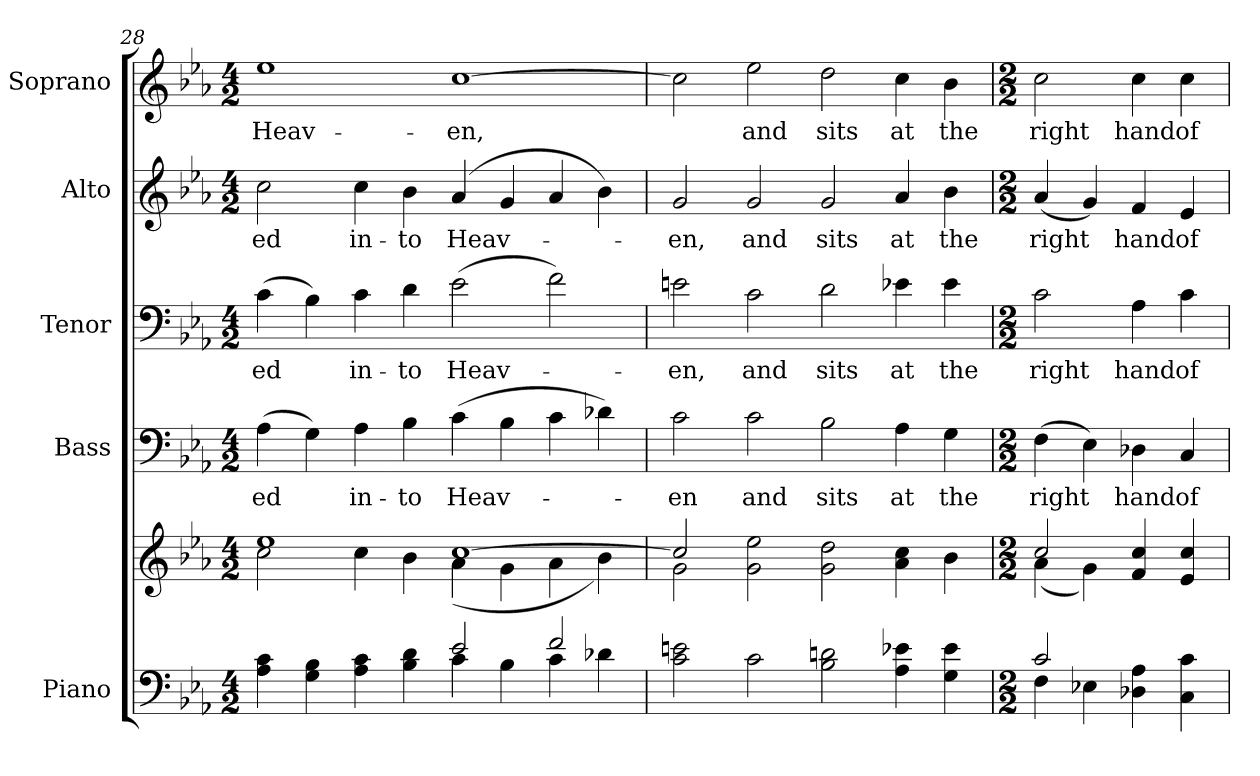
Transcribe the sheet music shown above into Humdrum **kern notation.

**kern	**kern	**kern	**text	**kern	**text	**kern	**text	**kern	**text
*part5	*part5	*part4	*part4	*part3	*part3	*part2	*part2	*part1	*part1
*staff6	*staff5	*staff4	*staff4	*staff3	*staff3	*staff2	*staff2	*staff1	*staff1
*I"Piano	*	*I"Bass	*	*I"Tenor	*	*I"Alto	*	*I"Soprano	*
*I'Pno.	*	*I'B.	*	*I'T.	*	*I'A.	*	*I'S.	*
!!LO:PB:g=z
*clefF4	*clefG2	*clefF4	*	*clefF4	*	*clefG2	*	*clefG2	*
*k[b-e-a-]	*k[b-e-a-]	*k[b-e-a-]	*	*k[b-e-a-]	*	*k[b-e-a-]	*	*k[b-e-a-]	*
*c:	*c:	*c:	*	*c:	*	*c:	*	*c:	*
*M4/2	*M4/2	*M4/2	*	*M4/2	*	*M4/2	*	*M4/2	*
=28	=28	=28	=28	=28	=28	=28	=28	=28	=28
*^	*^	*	*	*	*	*	*	*	*
!	!	!	!	!	!LO:LY:b:color=#000000	!	!	!	!	!	!
!	!	!	!	!	!	!	!LO:LY:b:color=#000000	!	!	!	!
!	!	!	!	!	!	!	!	!	!LO:LY:b:color=#000000	!	!
!	!	!	!	!	!	!	!	!	!	!	!LO:LY:b:color=#000000
4A-i\ 4ci	1ryy	1ee-i	2cci\	(4A-i\	ed	(4ci\	-ed	2cci\	-ed	1ee-i	Heav-
4Gi\ 4B-i	.	.	.	4Gi\)	.	4B-i\)	.	.	.	.	.
!	!	!	!	!	!LO:LY:b:color=#000000	!	!	!	!	!	!
!	!	!	!	!	!	!	!LO:LY:b:color=#000000	!	!	!	!
!	!	!	!	!	!	!	!	!	!LO:LY:b:color=#000000	!	!
4A-i\ 4ci	.	.	4cci\	4A-i\	in-	4ci\	in-	4cci\	in-	.	.
!	!	!	!	!	!LO:LY:b:color=#000000	!	!	!	!	!	!
!	!	!	!	!	!	!	!LO:LY:b:color=#000000	!	!	!	!
!	!	!	!	!	!	!	!	!	!LO:LY:b:color=#000000	!	!
4B-i\ 4di	.	.	4b-i\	4B-i\	-to	4di\	-to	4b-i\	-to	.	.
!	!	!	!	!	!LO:LY:b:color=#000000	!	!	!	!	!	!
!	!	!	!	!	!	!	!LO:LY:b:color=#000000	!	!	!	!
!	!	!	!	!	!	!	!	!	!LO:LY:b:color=#000000	!	!
!	!	!	!	!	!	!	!	!	!	!	!LO:LY:b:color=#000000
2e-i/	4ci\	[>1cci	(4a-i\	(4ci\	Heav-	(2e-i\	Heav-	(4a-i/	Heav-	[>1cci	-en,
.	4B-i\	.	4gi\	4B-i\	.	.	.	4gi/	.	.	.
2fi/	4ci\	.	4a-i\	4ci\	.	2fi\)	.	4a-i/	.	.	.
.	4d-Xi\	.	4b-i\)	4d-Xi\)	.	.	.	4b-i\)	.	.	.
*v	*v	*	*	*	*	*	*	*	*	*	*
=29	=29	=29	=29	=29	=29	=29	=29	=29	=29	=29
*^	*	*	*	*	*	*	*	*	*	*
!	!	!	!	!	!LO:LY:b:color=#000000	!	!	!	!	!	!
*v	*v	*	*	*	*	*	*	*	*	*	*
*^	*	*	*	*	*	*	*	*	*	*
!	!	!	!	!	!	!	!LO:LY:b:color=#000000	!	!	!	!
*v	*v	*	*	*	*	*	*	*	*	*	*
*^	*	*	*	*	*	*	*	*	*	*
!	!	!	!	!	!	!	!	!	!LO:LY:b:color=#000000	!	!
*v	*v	*	*	*	*	*	*	*	*	*	*
2ci\ 2eni	2cci/]	2gi\	2ci\	-en	2eni\	-en,	2gi/	-en,	2cci\]	.
!	!	!	!	!LO:LY:b:color=#000000	!	!	!	!	!	!
!	!	!	!	!	!	!LO:LY:b:color=#000000	!	!	!	!
!	!	!	!	!	!	!	!	!LO:LY:b:color=#000000	!	!
!	!	!	!	!	!	!	!	!	!	!LO:LY:b:color=#000000
2ci\	2gi\ 2ee-i	1.ryy	2ci\	and	2ci\	and	2gi/	and	2ee-i\	and
!	!	!	!	!LO:LY:b:color=#000000	!	!	!	!	!	!
!	!	!	!	!	!	!LO:LY:b:color=#000000	!	!	!	!
!	!	!	!	!	!	!	!	!LO:LY:b:color=#000000	!	!
!	!	!	!	!	!	!	!	!	!	!LO:LY:b:color=#000000
2B-i\ 2dni	2gi\ 2ddi	.	2B-i\	sits	2di\	sits	2gi/	sits	2ddi\	sits
!	!	!	!	!LO:LY:b:color=#000000	!	!	!	!	!	!
!	!	!	!	!	!	!LO:LY:b:color=#000000	!	!	!	!
!	!	!	!	!	!	!	!	!LO:LY:b:color=#000000	!	!
!	!	!	!	!	!	!	!	!	!	!LO:LY:b:color=#000000
4A-i\ 4e-Xi	4a-i\ 4cci	.	4A-i\	at	4e-Xi\	at	4a-i/	at	4cci\	at
!	!	!	!	!LO:LY:b:color=#000000	!	!	!	!	!	!
!	!	!	!	!	!	!LO:LY:b:color=#000000	!	!	!	!
!	!	!	!	!	!	!	!	!LO:LY:b:color=#000000	!	!
!	!	!	!	!	!	!	!	!	!	!LO:LY:b:color=#000000
4Gi\ 4e-i	4b-i\	.	4Gi\	the	4e-i\	the	4b-i\	the	4b-i\	the
=30	=30	=30	=30	=30	=30	=30	=30	=30	=30	=30
*M2/2	*M2/2	*	*M2/2	*	*M2/2	*	*M2/2	*	*M2/2	*
*^	*	*	*	*	*	*	*	*	*	*
!	!	!	!	!	!LO:LY:b:color=#000000	!	!	!	!	!	!
!	!	!	!	!	!	!	!LO:LY:b:color=#000000	!	!	!	!
!	!	!	!	!	!	!	!	!	!LO:LY:b:color=#000000	!	!
!	!	!	!	!	!	!	!	!	!	!	!LO:LY:b:color=#000000
2ci/	4Fi\	2cci/	(4a-i\	(4Fi\	right	2ci\	right	(4a-i/	right	2cci\	right
.	4E-Xi\	.	4gi\)	4E-i\)	.	.	.	4gi/)	.	.	.
!	!	!	!	!	!LO:LY:b:color=#000000	!	!	!	!	!	!
!	!	!	!	!	!	!	!LO:LY:b:color=#000000	!	!	!	!
!	!	!	!	!	!	!	!	!	!LO:LY:b:color=#000000	!	!
!	!	!	!	!	!	!	!	!	!	!	!LO:LY:b:color=#000000
4D-Xi\ 4A-i	2ryy	4fi/ 4cci	2ryy	4D-Xi\	hand	4A-i\	hand	4fi/	hand	4cci\	hand
!	!	!	!	!	!LO:LY:b:color=#000000	!	!	!	!	!	!
!	!	!	!	!	!	!	!LO:LY:b:color=#000000	!	!	!	!
!	!	!	!	!	!	!	!	!	!LO:LY:b:color=#000000	!	!
!	!	!	!	!	!	!	!	!	!	!	!LO:LY:b:color=#000000
4Ci\ 4ci	.	4e-i/ 4cci	.	4Ci/	of	4ci\	of	4e-i/	of	4cci\	of
*v	*v	*	*	*	*	*	*	*	*	*	*
*	*v	*v	*	*	*	*	*	*	*	*
=	=	=	=	=	=	=	=	=	=
*-	*-	*-	*-	*-	*-	*-	*-	*-	*-
